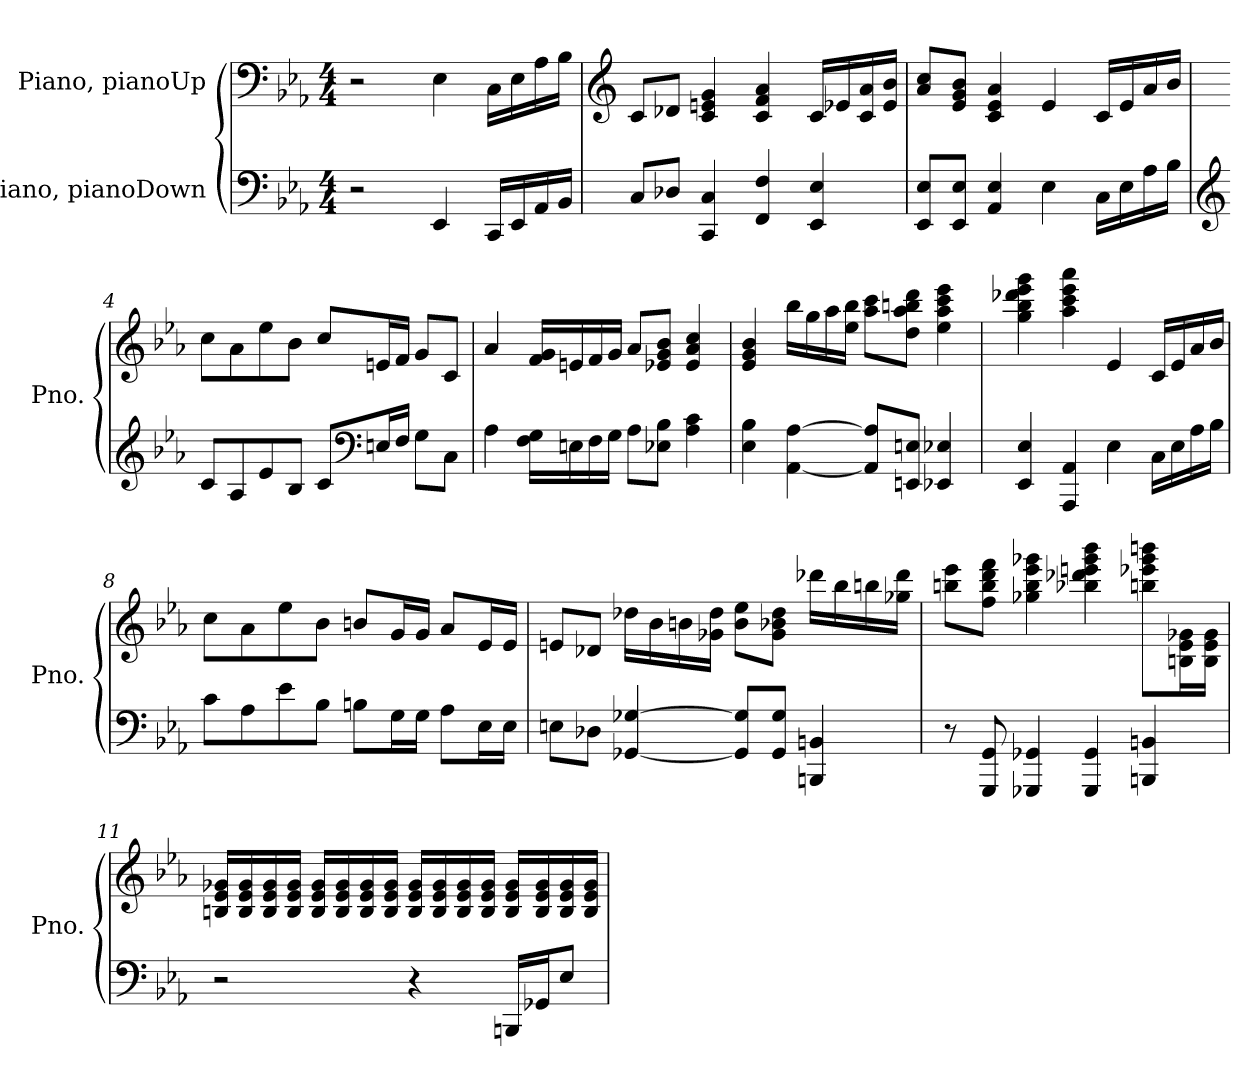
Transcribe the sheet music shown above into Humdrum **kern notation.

**kern	**kern
*part2	*part1
*staff2	*staff1
*I"Piano, pianoDown	*I"Piano, pianoUp
*I'Pno.	*I'Pno.
*clefF4	*clefF4
*k[b-e-a-]	*k[b-e-a-]
*M4/4	*M4/4
*MM80	*MM80
=1	=1
2r	2r
4EE-/	4E-\
16CC/LL	16C\LL
16EE-/	16E-\
16AA-/	16A-\
16BB-/JJ	16B-\JJ
=2	=2
*	*clefG2
8C/L	8c/L
8D-X/J	8d-X/J
4CC/ 4C/	4c/ 4en/ 4g/
4FF/ 4F/	4c/ 4f/ 4a-/
4EE-/ 4E-/	16c/LL
.	16e-X/
.	16c/ 16a-/
.	16e-/ 16b-/JJ
=3	=3
8EE-/ 8E-/L	8a-/ 8cc/L
8EE-/ 8E-/J	8e-/ 8g/ 8b-/J
4AA-/ 4E-/	4c/ 4e-/ 4a-/
4E-\	4e-/
16C\LL	16c/LL
16E-\	16e-/
16A-\	16a-/
16B-\JJ	16b-/JJ
!!LO:LB:g=z
=4	=4
*clefG2	*
8c/L	8cc\L
8A-/	8a-\
8e-/	8ee-\
8B-/J	8b-\J
8c/L	8cc/L
*clefF4	*
16En/L	16en/L
16F/JJ	16f/JJ
8G\L	8g/L
8C\J	8c/J
=5	=5
4A-\	4a-/
16F\ 16G\LL	16f/ 16g/LL
16En\	16en/
16F\	16f/
16G\JJ	16g/JJ
8A-\L	8a-/L
8E-X\ 8B-\J	8e-X/ 8g/ 8b-/J
4A-\ 4c\	4e-/ 4a-/ 4cc/
=6	=6
4E-\ 4B-\	4e-/ 4g/ 4b-/
[4AA-\ [4A-\	16bb-\LL
.	16gg\
.	16aa-\
.	16ee-\ 16bb-\JJ
8AA-/] 8A-/]L	8aa-\ 8ccc\L
8EEn/ 8En/J	8dd\ 8aa-\ 8bbn\ 8ddd\J
4EE-X/ 4E-X/	4ee-\ 4aa-\ 4ccc\ 4eee-\
!!LO:LB:g=z
=7	=7
4EE-/ 4E-/	4gg\ 4bb-\ 4ddd-X\ 4eee-\ 4ggg\
4AAA-/ 4AA-/	4aa-\ 4ccc\ 4eee-\ 4aaa-\
4E-\	4e-/
16C\LL	16c/LL
16E-\	16e-/
16A-\	16a-/
16B-\JJ	16b-/JJ
=8	=8
8c\L	8cc\L
8A-\	8a-\
8e-\	8ee-\
8B-\J	8b-\J
8Bn\L	8bn/L
16G\L	16g/L
16G\JJ	16g/JJ
8A-\L	8a-/L
16E-\L	16e-/L
16E-\JJ	16e-/JJ
=9	=9
8En\L	8en/L
8D-X\J	8d-X/J
[4GG-X/ [4G-X/	16dd-X\LL
.	16b-\
.	16bn\
.	16g-X\ 16dd-\JJ
8GG-/] 8G-/]L	8b\ 8ee-\L
8GG-/ 8G-/J	8g-\ 8b-X\ 8dd-\J
4BBBn/ 4BBn/	16ddd-X\LL
.	16bb-\
.	16bbn\
.	16gg-X\ 16ddd-\JJ
!!LO:LB:g=z
=10	=10
8r	8bbn\ 8eee-\L
8GGG/ 8GG/	8ff\ 8bb\ 8ddd\ 8fff\J
4GGG-X/ 4GG-X/	4gg-X\ 4bb\ 4eee-\ 4ggg-X\
4GGG-/ 4GG-/	4bb-X\ 4ddd-X\ 4eeen\ 4ggg-\ 4bbb-\
4BBBn/ 4BBn/	8bbn\ 8eee-X\ 8ggg-\ 8bbbn\L
.	16Bn\ 16e-\ 16g-X\L
.	16B\ 16e-\ 16g-\JJ
=11	=11
2r	16Bn/ 16e-/ 16g-X/LL
.	16B/ 16e-/ 16g-/
.	16B/ 16e-/ 16g-/
.	16B/ 16e-/ 16g-/JJ
.	16B/ 16e-/ 16g-/LL
.	16B/ 16e-/ 16g-/
.	16B/ 16e-/ 16g-/
.	16B/ 16e-/ 16g-/JJ
4r	16B/ 16e-/ 16g-/LL
.	16B/ 16e-/ 16g-/
.	16B/ 16e-/ 16g-/
.	16B/ 16e-/ 16g-/JJ
16BBBn/LL	16B/ 16e-/ 16g-/LL
16GG-X/J	16B/ 16e-/ 16g-/
8E-/J	16B/ 16e-/ 16g-/
.	16B/ 16e-/ 16g-/JJ
=	=
*-	*-
